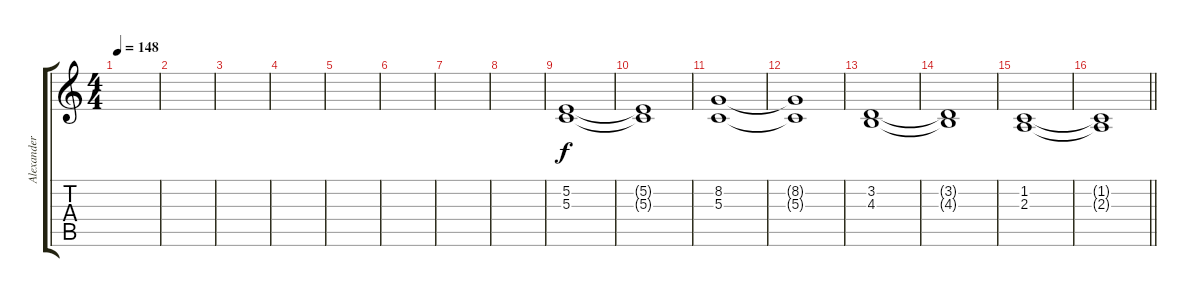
\track ("Alexander Norets" "Alexander ") {instrument synthstrings1}
\staff {score tabs}
\tuning (E4 B3 G3 D3 A2 E2) {hide}
\ts (4 4)
\section ("" "")
\tempo 148
\clef g2
\ks c
|
|
|
|
|
|
|
|
(5.2 5.3).1{balance 12} |
(5.2{t} 5.3{t}).1 |
(8.2 5.3).1 |
(8.2{t} 5.3{t}).1 |
(3.2 4.3).1 |
(3.2{t} 4.3{t}).1 |
(1.2 2.3).1 |
\barLineRight lightlight
(1.2{t} 2.3{t}).1
